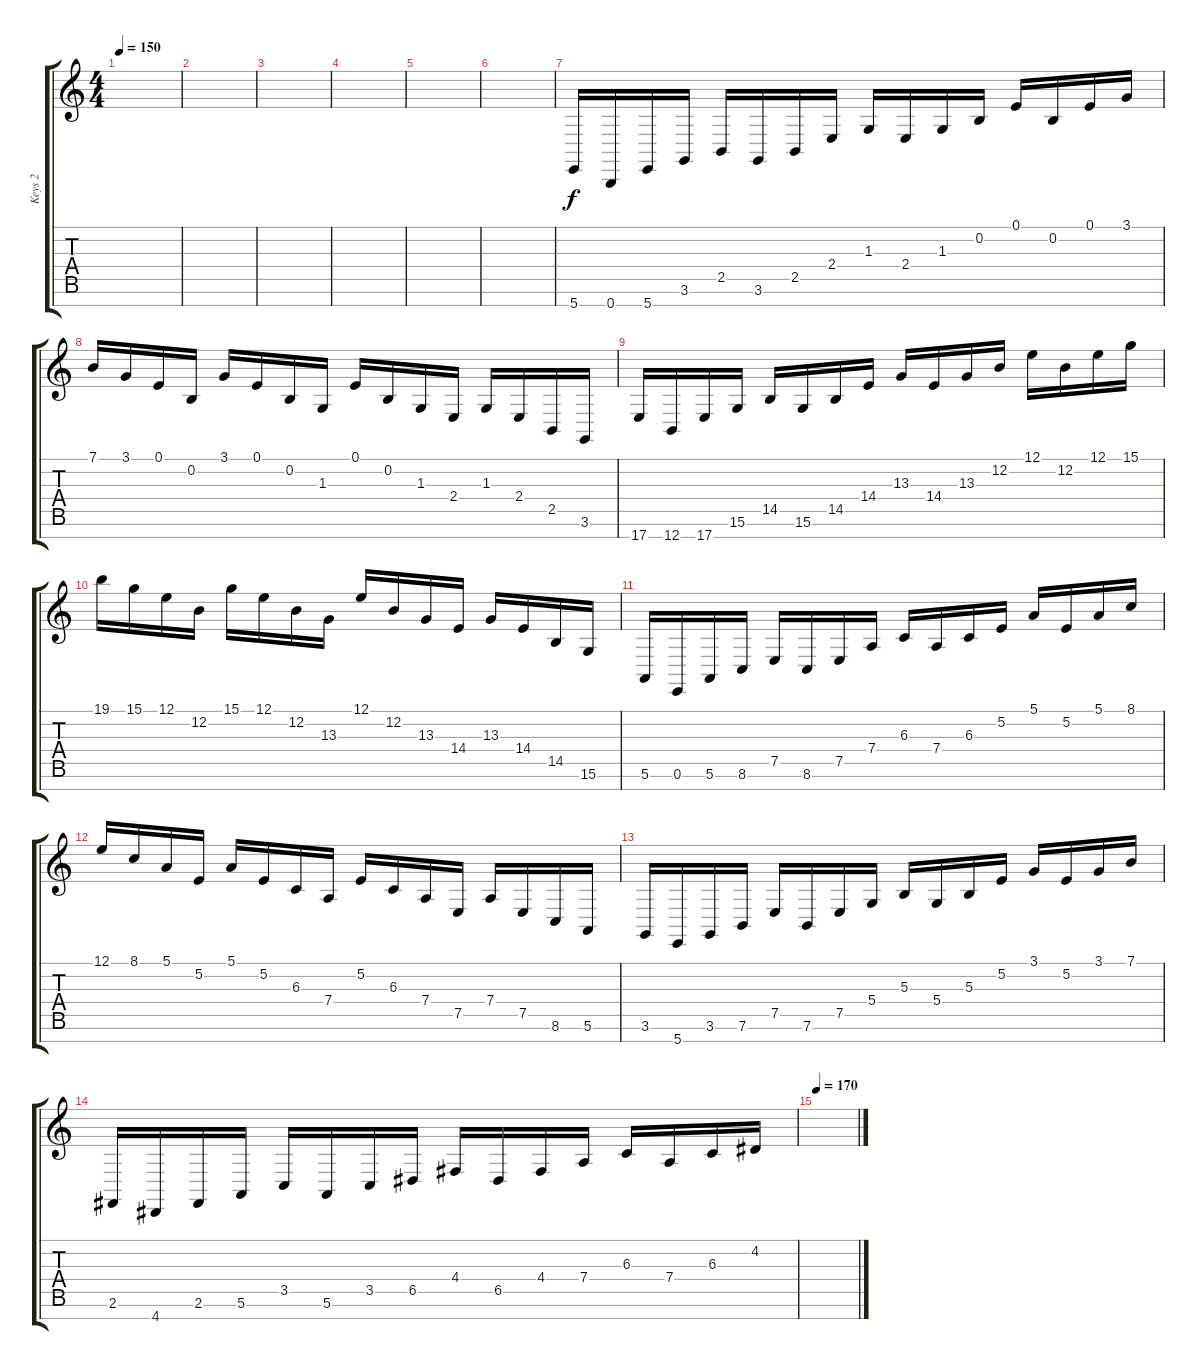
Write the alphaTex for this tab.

\track ("Keys 2" "Keys 2") {instrument orchestralharp}
\staff {score tabs}
\tuning (E4 B3 Gb3 D3 A2 E2 B1) {hide}
\ts (4 4)
\tempo 150
\clef g2
\ks c
|
|
|
|
|
|
5.7.16 0.7.16 5.7.16 3.6.16 2.5.16 3.6.16 2.5.16 2.4.16 1.3.16 2.4.16 1.3.16 0.2.16 0.1.16 0.2.16 0.1.16 3.1.16 |
7.1.16 3.1.16 0.1.16 0.2.16 3.1.16 0.1.16 0.2.16 1.3.16 0.1.16 0.2.16 1.3.16 2.4.16 1.3.16 2.4.16 2.5.16 3.6.16 |
17.7.16 12.7.16 17.7.16 15.6.16 14.5.16 15.6.16 14.5.16 14.4.16 13.3.16 14.4.16 13.3.16 12.2.16 12.1.16 12.2.16 12.1.16 15.1.16 |
19.1.16 15.1.16 12.1.16 12.2.16 15.1.16 12.1.16 12.2.16 13.3.16 12.1.16 12.2.16 13.3.16 14.4.16 13.3.16 14.4.16 14.5.16 15.6.16 |
5.6.16 0.6.16 5.6.16 8.6.16 7.5.16 8.6.16 7.5.16 7.4.16 6.3.16 7.4.16 6.3.16 5.2.16 5.1.16 5.2.16 5.1.16 8.1.16 |
12.1.16 8.1.16 5.1.16 5.2.16 5.1.16 5.2.16 6.3.16 7.4.16 5.2.16 6.3.16 7.4.16 7.5.16 7.4.16 7.5.16 8.6.16 5.6.16 |
3.6.16 5.7.16 3.6.16 7.6.16 7.5.16 7.6.16 7.5.16 5.4.16 5.3.16 5.4.16 5.3.16 5.2.16 3.1.16 5.2.16 3.1.16 7.1.16 |
2.6.16 4.7.16 2.6.16 5.6.16 3.5.16 5.6.16 3.5.16 6.5.16 4.4.16 6.5.16 4.4.16 7.4.16 6.3.16 7.4.16 6.3.16 4.2.16 |
\tempo 170
